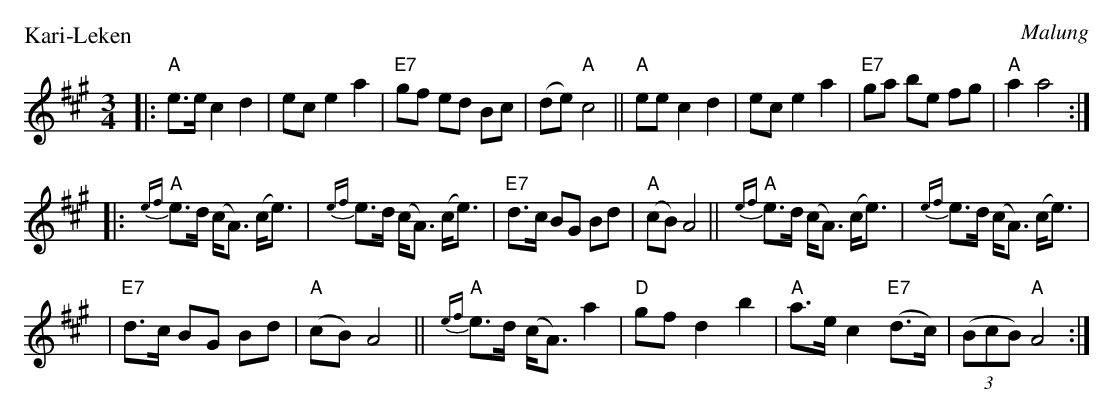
X:1
P: Kari-Leken
O: Malung
M: 3/4
L: 1/8
K: A
|: "A"e>e c2 d2 | ec e2 a2 | "E7"gf ed Bc | (de) "A"c4 \
|| "A"ee c2 d2 | ec e2 a2 | "E7"ga be fg | "A"a2 a4 :|
|: "A"{ef}e>d (c<A) (c<e) | {ef}e>d (c<A) (c<e) \
| "E7"d>c BG Bd | "A"(cB) A4 \
|| "A"{ef}e>d (c<A) (c<e) | {ef}e>d (c<A) (c<e) |
| "E7"d>c BG Bd | "A"(cB) A4 \
|| "A"{ef}e>d (c<A) a2 | "D"gf d2 b2 \
| "A"a>e c2 "E7"(d>c) | ((3BcB) "A"A4 :|
